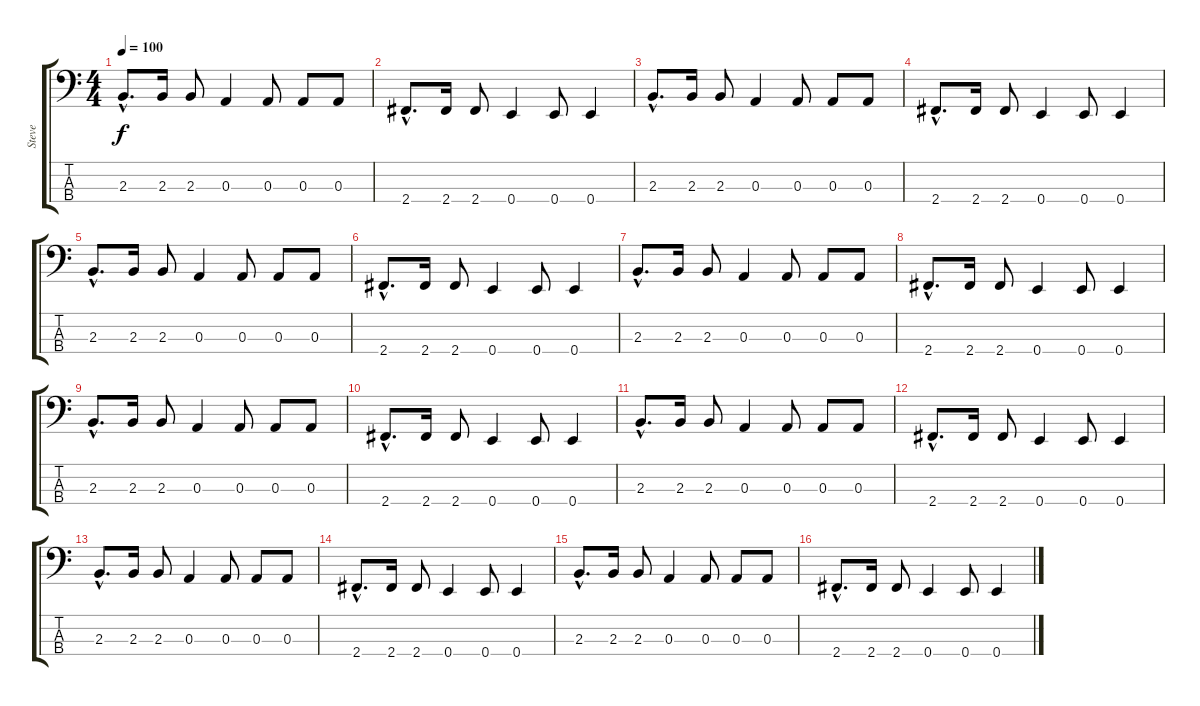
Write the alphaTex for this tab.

\track ("Steve" "Steve") {instrument electricbasspick}
\staff {score tabs}
\tuning (G2 D2 A1 E1) {hide}
\ts (4 4)
\tempo 100
\clef f4
\ks c
2.3{hac}.8{d dy f} 2.3.16 2.3.8 0.3.4 0.3.8 0.3.8 0.3.8 |
2.4{hac}.8{d} 2.4.16 2.4.8 0.4.4 0.4.8 0.4.4 |
2.3{hac}.8{d} 2.3.16 2.3.8 0.3.4 0.3.8 0.3.8 0.3.8 |
2.4{hac}.8{d} 2.4.16 2.4.8 0.4.4 0.4.8 0.4.4 |
2.3{hac}.8{d} 2.3.16 2.3.8 0.3.4 0.3.8 0.3.8 0.3.8 |
2.4{hac}.8{d} 2.4.16 2.4.8 0.4.4 0.4.8 0.4.4 |
2.3{hac}.8{d} 2.3.16 2.3.8 0.3.4 0.3.8 0.3.8 0.3.8 |
2.4{hac}.8{d} 2.4.16 2.4.8 0.4.4 0.4.8 0.4.4 |
2.3{hac}.8{d} 2.3.16 2.3.8 0.3.4 0.3.8 0.3.8 0.3.8 |
2.4{hac}.8{d} 2.4.16 2.4.8 0.4.4 0.4.8 0.4.4 |
2.3{hac}.8{d} 2.3.16 2.3.8 0.3.4 0.3.8 0.3.8 0.3.8 |
2.4{hac}.8{d} 2.4.16 2.4.8 0.4.4 0.4.8 0.4.4 |
2.3{hac}.8{d} 2.3.16 2.3.8 0.3.4 0.3.8 0.3.8 0.3.8 |
2.4{hac}.8{d} 2.4.16 2.4.8 0.4.4 0.4.8 0.4.4 |
2.3{hac}.8{d} 2.3.16 2.3.8 0.3.4 0.3.8 0.3.8 0.3.8 |
2.4{hac}.8{d} 2.4.16 2.4.8 0.4.4 0.4.8 0.4.4
